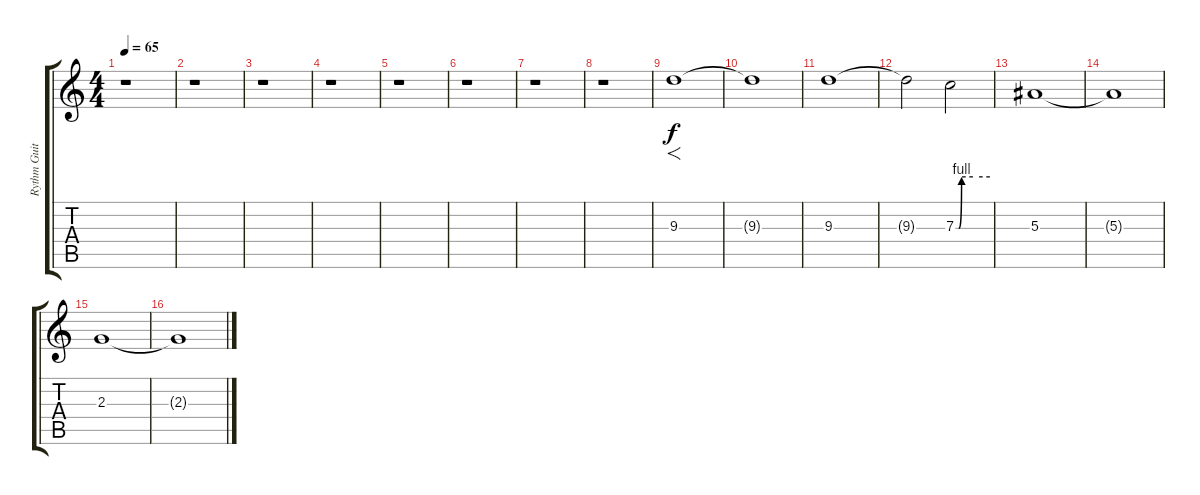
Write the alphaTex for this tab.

\track ("Rythm Guitar (Mille Petrozza)" "Rythm Guit") {instrument distortionguitar}
\staff {score tabs}
\tuning (D4 A3 F3 C3 G2 D2) {hide}
\ts (4 4)
\tempo 65
\clef g2
\ks c
r.1{dy f instrument distortionguitar} |
r.1 |
r.1 |
r.1 |
r.1 |
r.1 |
r.1 |
r.1 |
9.3.1{f} |
9.3{t}.1 |
9.3.1 |
9.3{t}.2 7.3{be (custom 0 0 5 0 10 4 30 4 60 4)}.2 |
5.3.1 |
5.3{t}.1 |
2.3.1 |
2.3{t}.1
